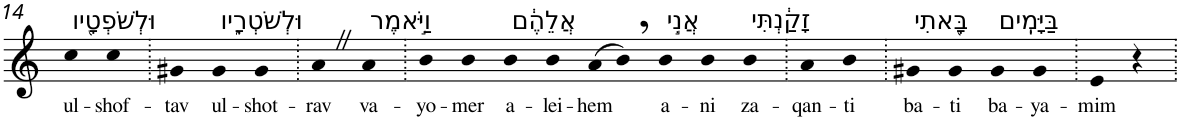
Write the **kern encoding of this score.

**kern	**text
*part1	*part1
*staff1	*staff1
*I"Piano	*
*I'Pno	*
!!LO:PB:g=z
*clefG2	*
*k[]	*
=14	=14
!LO:TX:a:t=וּלְשֹׁפְטָ֖יו	!
!	!LO:LY:b
4cc	ul-
!	!LO:LY:b
4cc	-shof-
=15.	=15.
!	!LO:LY:b
4g#X	-tav
!LO:TX:a:t=וּלְשֹׁטְרָ֑יו	!
!	!LO:LY:b
4g#	ul-
!	!LO:LY:b
4g#	-shot-
=16.	=16.
!	!LO:LY:b
4aZ	-rav
!LO:TX:a:t=וַיֹּ֣אמֶר	!
!	!LO:LY:b
4a	va-
=17.	=17.
!	!LO:LY:b
4b	-yo-
!	!LO:LY:b
4b	-mer
!LO:TX:a:t=אֲלֵהֶ֔ם	!
!	!LO:LY:b
4b	a-
!	!LO:LY:b
4b	-lei-
!	!LO:LY:b
(>8a	-hem
8b,)	.
!LO:TX:a:t=אֲנִ֣י	!
!	!LO:LY:b
4b	a-
!	!LO:LY:b
4b	-ni
!LO:TX:a:t=זָקַ֔נְתִּי	!
!	!LO:LY:b
4b	za-
=18.	=18.
!	!LO:LY:b
4a	-qan-
!	!LO:LY:b
4b	-ti
=19.	=19.
!LO:TX:a:t=בָּ֖אתִי	!
!	!LO:LY:b
4g#X	ba-
!	!LO:LY:b
4g#	-ti
!LO:TX:a:t=בַּיָּמִֽים	!
!	!LO:LY:b
4g#	ba-
!	!LO:LY:b
4g#	-ya-
=20.	=20.
!	!LO:LY:b
4e	-mim
4r	.
=.	=.
*-	*-
